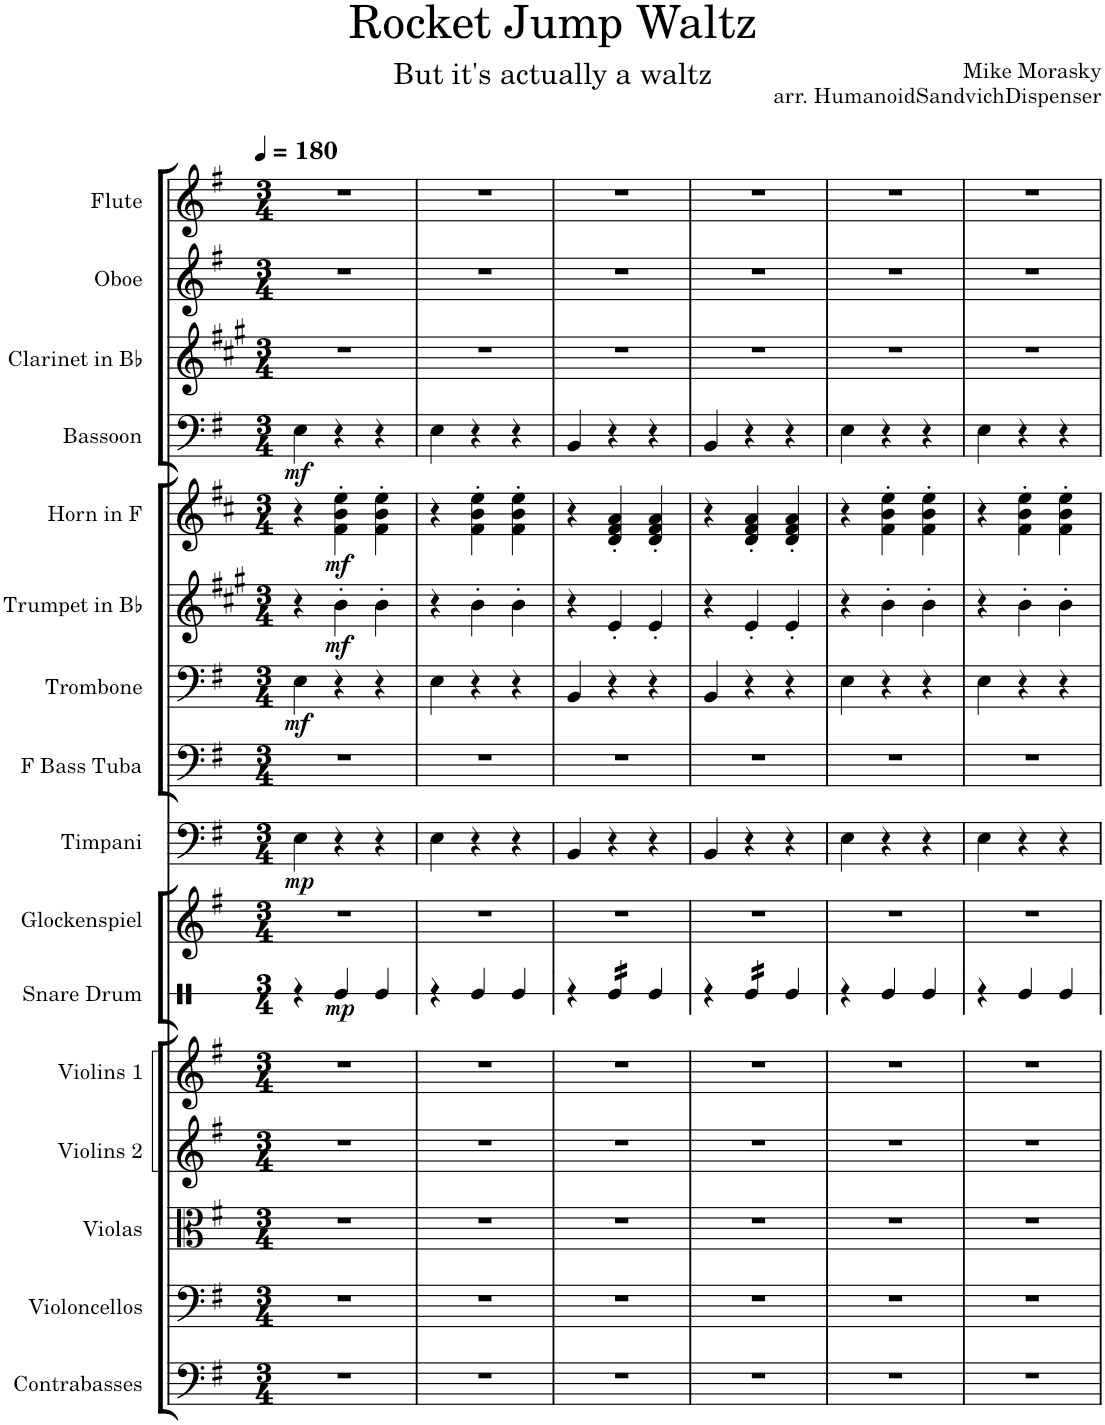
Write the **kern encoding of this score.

**kern	**kern	**kern	**kern	**kern	**kern	**dynam	**kern	**kern	**dynam	**kern	**kern	**dynam	**kern	**dynam	**kern	**dynam	**kern	**dynam	**kern	**kern	**kern
*part16	*part15	*part14	*part13	*part12	*part11	*part11	*part10	*part9	*part9	*part8	*part7	*part7	*part6	*part6	*part5	*part5	*part4	*part4	*part3	*part2	*part1
*staff16	*staff15	*staff14	*staff13	*staff12	*staff11	*staff11	*staff10	*staff9	*staff9	*staff8	*staff7	*staff7	*staff6	*staff6	*staff5	*staff5	*staff4	*staff4	*staff3	*staff2	*staff1
*I"Contrabasses	*I"Violoncellos	*I"Violas	*I"Violins 2	*I"Violins 1	*I"Snare Drum	*	*I"Glockenspiel	*I"Timpani	*	*I"F Bass Tuba	*I"Trombone	*	*I"Trumpet in Bb	*	*I"Horn in F	*	*I"Bassoon	*	*I"Clarinet in Bb	*I"Oboe	*I"Flute
*I'Cbs.	*I'Vcs.	*I'Vlas.	*I'Vlns. 2	*I'Vlns. 1	*I'SD	*	*I'Glock.	*I'Timp.	*	*I'F Ba. Tb.	*I'Tbn.	*	*I'Tpt. in Bb	*	*I'Hn. in F	*	*I'Bsn.	*	*I'Cl. in Bb	*I'Ob.	*I'Fl.
*	*	*	*	*	*stria1	*	*	*	*	*	*	*	*	*	*	*	*	*	*	*	*
*clefF4	*clefF4	*clefC3	*clefG2	*clefG2	*clefX	*	*clefG2	*clefF4	*	*clefF4	*clefF4	*	*clefG2	*	*clefG2	*	*clefF4	*	*clefG2	*clefG2	*clefG2
*Trd7c12	*	*	*	*	*	*	*Trd-14c-24	*	*	*	*	*	*Trd1c2	*	*Trd4c7	*	*	*	*Trd1c2	*	*
*k[f#]	*k[f#]	*k[f#]	*k[f#]	*k[f#]	*k[]	*	*k[f#]	*k[f#]	*	*k[f#]	*k[f#]	*	*k[f#c#g#]	*	*k[f#c#]	*	*k[f#]	*	*k[f#c#g#]	*k[f#]	*k[f#]
*M3/4	*M3/4	*M3/4	*M3/4	*M3/4	*M3/4	*	*M3/4	*M3/4	*	*M3/4	*M3/4	*	*M3/4	*	*M3/4	*	*M3/4	*	*M3/4	*M3/4	*M3/4
*MM180	*MM180	*MM180	*MM180	*MM180	*MM180	*	*MM180	*MM180	*	*MM180	*MM180	*	*MM180	*	*MM180	*	*MM180	*	*MM180	*MM180	*MM180
=1	=1	=1	=1	=1	=1	=1	=1	=1	=1	=1	=1	=1	=1	=1	=1	=1	=1	=1	=1	=1	=1
!	!	!	!	!	!	!	!	!	!LO:DY:b	!	!	!LO:DY:b	!	!	!	!	!	!LO:DY:b	!	!	!
2.r	2.r	2.r	2.r	2.r	4r	.	2.r	4E\	mp	2.r	4E\	mf	4r	.	4r	.	4E\	mf	2.r	2.r	2.r
!	!	!	!	!	!	!LO:DY:b	!	!	!	!	!	!	!	!LO:DY:b	!	!LO:DY:b	!	!	!	!	!
.	.	.	.	.	4Re/	mp	.	4r	.	.	4r	.	4b'\	mf	4f#\' 4b\' 4ee\'	mf	4r	.	.	.	.
.	.	.	.	.	4Re/	.	.	4r	.	.	4r	.	4b'\	.	4f#\' 4b\' 4ee\'	.	4r	.	.	.	.
=2	=2	=2	=2	=2	=2	=2	=2	=2	=2	=2	=2	=2	=2	=2	=2	=2	=2	=2	=2	=2	=2
2.r	2.r	2.r	2.r	2.r	4r	.	2.r	4E\	.	2.r	4E\	.	4r	.	4r	.	4E\	.	2.r	2.r	2.r
.	.	.	.	.	4Re/	.	.	4r	.	.	4r	.	4b'\	.	4f#\' 4b\' 4ee\'	.	4r	.	.	.	.
.	.	.	.	.	4Re/	.	.	4r	.	.	4r	.	4b'\	.	4f#\' 4b\' 4ee\'	.	4r	.	.	.	.
=3	=3	=3	=3	=3	=3	=3	=3	=3	=3	=3	=3	=3	=3	=3	=3	=3	=3	=3	=3	=3	=3
2.r	2.r	2.r	2.r	2.r	4r	.	2.r	4BB/	.	2.r	4BB/	.	4r	.	4r	.	4BB/	.	2.r	2.r	2.r
*	*	*	*	*	*tremolo	*	*	*	*	*	*	*	*	*	*	*	*	*	*	*	*
.	.	.	.	.	16Re/LL	.	.	4r	.	.	4r	.	4e'/	.	4d/' 4f#/' 4a/'	.	4r	.	.	.	.
.	.	.	.	.	16Re/	.	.	.	.	.	.	.	.	.	.	.	.	.	.	.	.
.	.	.	.	.	16Re/	.	.	.	.	.	.	.	.	.	.	.	.	.	.	.	.
.	.	.	.	.	16Re/JJ	.	.	.	.	.	.	.	.	.	.	.	.	.	.	.	.
*	*	*	*	*	*Xtremolo	*	*	*	*	*	*	*	*	*	*	*	*	*	*	*	*
.	.	.	.	.	4Re/	.	.	4r	.	.	4r	.	4e'/	.	4d/' 4f#/' 4a/'	.	4r	.	.	.	.
=4	=4	=4	=4	=4	=4	=4	=4	=4	=4	=4	=4	=4	=4	=4	=4	=4	=4	=4	=4	=4	=4
2.r	2.r	2.r	2.r	2.r	4r	.	2.r	4BB/	.	2.r	4BB/	.	4r	.	4r	.	4BB/	.	2.r	2.r	2.r
*	*	*	*	*	*tremolo	*	*	*	*	*	*	*	*	*	*	*	*	*	*	*	*
.	.	.	.	.	16Re/LL	.	.	4r	.	.	4r	.	4e'/	.	4d/' 4f#/' 4a/'	.	4r	.	.	.	.
.	.	.	.	.	16Re/	.	.	.	.	.	.	.	.	.	.	.	.	.	.	.	.
.	.	.	.	.	16Re/	.	.	.	.	.	.	.	.	.	.	.	.	.	.	.	.
.	.	.	.	.	16Re/JJ	.	.	.	.	.	.	.	.	.	.	.	.	.	.	.	.
*	*	*	*	*	*Xtremolo	*	*	*	*	*	*	*	*	*	*	*	*	*	*	*	*
.	.	.	.	.	4Re/	.	.	4r	.	.	4r	.	4e'/	.	4d/' 4f#/' 4a/'	.	4r	.	.	.	.
=5	=5	=5	=5	=5	=5	=5	=5	=5	=5	=5	=5	=5	=5	=5	=5	=5	=5	=5	=5	=5	=5
2.r	2.r	2.r	2.r	2.r	4r	.	2.r	4E\	.	2.r	4E\	.	4r	.	4r	.	4E\	.	2.r	2.r	2.r
.	.	.	.	.	4Re/	.	.	4r	.	.	4r	.	4b'\	.	4f#\' 4b\' 4ee\'	.	4r	.	.	.	.
.	.	.	.	.	4Re/	.	.	4r	.	.	4r	.	4b'\	.	4f#\' 4b\' 4ee\'	.	4r	.	.	.	.
=6	=6	=6	=6	=6	=6	=6	=6	=6	=6	=6	=6	=6	=6	=6	=6	=6	=6	=6	=6	=6	=6
2.r	2.r	2.r	2.r	2.r	4r	.	2.r	4E\	.	2.r	4E\	.	4r	.	4r	.	4E\	.	2.r	2.r	2.r
.	.	.	.	.	4Re/	.	.	4r	.	.	4r	.	4b'\	.	4f#\' 4b\' 4ee\'	.	4r	.	.	.	.
.	.	.	.	.	4Re/	.	.	4r	.	.	4r	.	4b'\	.	4f#\' 4b\' 4ee\'	.	4r	.	.	.	.
=	=	=	=	=	=	=	=	=	=	=	=	=	=	=	=	=	=	=	=	=	=
*-	*-	*-	*-	*-	*-	*-	*-	*-	*-	*-	*-	*-	*-	*-	*-	*-	*-	*-	*-	*-	*-
